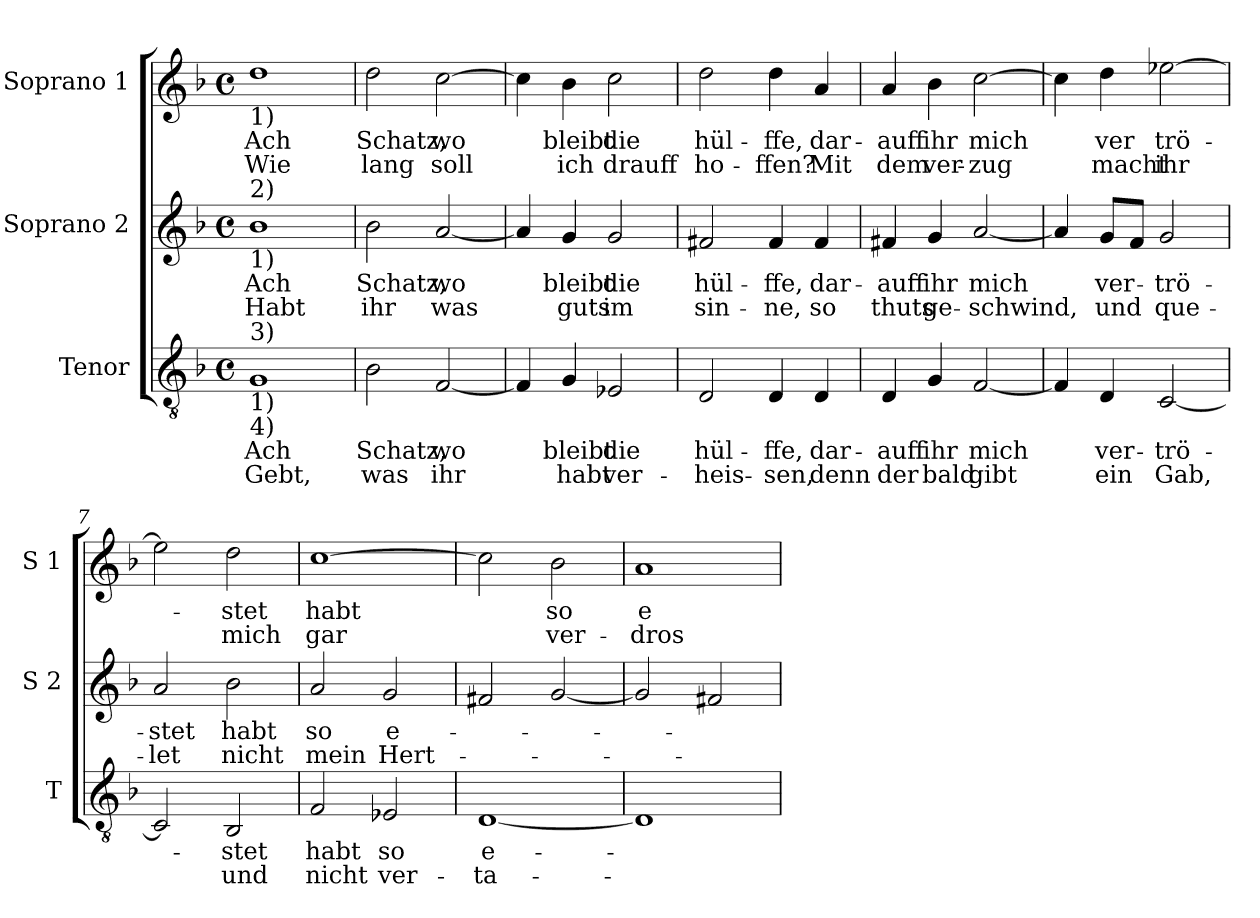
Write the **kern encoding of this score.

**kern	**text	**text	**kern	**text	**text	**kern	**text	**text
*part3	*part3	*part3	*part2	*part2	*part2	*part1	*part1	*part1
*staff3	*staff3	*staff3	*staff2	*staff2	*staff2	*staff1	*staff1	*staff1
*I"Tenor	*	*	*I"Soprano 2	*	*	*I"Soprano 1	*	*
*I'T	*	*	*I'S 2	*	*	*I'S 1	*	*
*clefGv2	*	*	*clefG2	*	*	*clefG2	*	*
*k[b-]	*	*	*k[b-]	*	*	*k[b-]	*	*
*F:	*	*	*F:	*	*	*F:	*	*
*M4/4	*	*	*M4/4	*	*	*M4/4	*	*
*met(c)	*	*	*met(c)	*	*	*met(c)	*	*
=1	=1	=1	=1	=1	=1	=1	=1	=1
!	!	!	!	!	!	!LO:TX:b:t=1)	!	!
!	!	!	!LO:TX:a:t=2)	!	!	!	!	!
!	!	!	!LO:TX:b:t=1)	!	!	!	!	!
!LO:TX:a:t=3)	!	!	!	!	!	!	!	!
!LO:TX:b:t=1)	!	!	!	!	!	!	!	!
!LO:TX:b:t=4)	!	!	!	!	!	!	!	!
!	!LO:LY:b	!LO:LY:b	!	!LO:LY:b	!LO:LY:b	!	!LO:LY:b	!LO:LY:b
1G	Ach	Gebt,	1b-	Ach	Habt	1dd	Ach	Wie
=2	=2	=2	=2	=2	=2	=2	=2	=2
!	!LO:LY:b	!LO:LY:b	!	!LO:LY:b	!LO:LY:b	!	!LO:LY:b	!LO:LY:b
2B-\	Schatz,	was	2b-\	Schatz,	ihr	2dd\	Schatz,	lang
!	!LO:LY:b	!LO:LY:b	!	!LO:LY:b	!LO:LY:b	!	!LO:LY:b	!LO:LY:b
[2F/	wo	ihr	[2a/	wo	was	[2cc\	wo	soll
=3	=3	=3	=3	=3	=3	=3	=3	=3
4F/]	.	.	4a/]	.	.	4cc\]	.	.
!	!LO:LY:b	!LO:LY:b	!	!LO:LY:b	!LO:LY:b	!	!LO:LY:b	!LO:LY:b
4G/	bleibt	habt	4g/	bleibt	guts	4b-\	bleibt	ich
!	!LO:LY:b	!LO:LY:b	!	!LO:LY:b	!LO:LY:b	!	!LO:LY:b	!LO:LY:b
2E-X/	die	ver-	2g/	die	im	2cc\	die	drauff
=4	=4	=4	=4	=4	=4	=4	=4	=4
!	!LO:LY:b	!LO:LY:b	!	!LO:LY:b	!LO:LY:b	!	!LO:LY:b	!LO:LY:b
2D/	hül-	-heis-	2f#X/	hül-	sin-	2dd\	hül-	ho-
!	!LO:LY:b	!LO:LY:b	!	!LO:LY:b	!LO:LY:b	!	!LO:LY:b	!LO:LY:b
4D/	-ffe,	-sen,	4f#/	-ffe,	-ne,	4dd\	-ffe,	-ffen?
!	!LO:LY:b	!LO:LY:b	!	!LO:LY:b	!LO:LY:b	!	!LO:LY:b	!LO:LY:b
4D/	dar-	denn	4f#/	dar-	so	4a/	dar-	Mit
=5	=5	=5	=5	=5	=5	=5	=5	=5
!	!LO:LY:b	!LO:LY:b	!	!LO:LY:b	!LO:LY:b	!	!LO:LY:b	!LO:LY:b
4D/	-auff	der	4f#X/	-auff	thuts	4a/	-auff	dem
!	!LO:LY:b	!LO:LY:b	!	!LO:LY:b	!LO:LY:b	!	!LO:LY:b	!LO:LY:b
4G/	ihr	bald	4g/	ihr	ge-	4b-\	ihr	ver-
!	!LO:LY:b	!LO:LY:b	!	!LO:LY:b	!LO:LY:b	!	!LO:LY:b	!LO:LY:b
[2F/	mich	gibt	[2a/	mich	-schwind,	[2cc\	mich	-zug
!!LO:LB:g=z
=6	=6	=6	=6	=6	=6	=6	=6	=6
4F/]	.	.	4a/]	.	.	4cc\]	.	.
!	!LO:LY:b	!LO:LY:b	!	!LO:LY:b	!LO:LY:b	!	!LO:LY:b	!LO:LY:b
4D/	ver-	ein	8g/L	ver-	und	4dd\	ver	macht
.	.	.	8f/J	.	.	.	.	.
!	!LO:LY:b	!LO:LY:b	!	!LO:LY:b	!LO:LY:b	!	!LO:LY:b	!LO:LY:b
[2C/	-trö-	Gab,	2g/	-trö-	que-	[2ee-X\	trö-	ihr
=7	=7	=7	=7	=7	=7	=7	=7	=7
!	!	!	!	!LO:LY:b	!LO:LY:b	!	!	!
2C/]	.	.	2a/	-stet	-let	2ee-\]	.	.
!	!LO:LY:b	!LO:LY:b	!	!LO:LY:b	!LO:LY:b	!	!LO:LY:b	!LO:LY:b
2BB-/	-stet	und	2b-\	habt	nicht	2dd\	-stet	mich
=8	=8	=8	=8	=8	=8	=8	=8	=8
!	!LO:LY:b	!LO:LY:b	!	!LO:LY:b	!LO:LY:b	!	!LO:LY:b	!LO:LY:b
2F/	habt	nicht	2a/	so	mein	[1cc	habt	gar
!	!LO:LY:b	!LO:LY:b	!	!LO:LY:b	!LO:LY:b	!	!	!
2E-X/	so	ver-	2g/	e-	Hert-	.	.	.
=9	=9	=9	=9	=9	=9	=9	=9	=9
!	!LO:LY:b	!LO:LY:b	!	!	!	!	!	!
[1D	e-	-ta-	2f#X/	.	.	2cc\]	.	.
!	!	!	!	!	!	!	!LO:LY:b	!LO:LY:b
.	.	.	[2g/	.	.	2b-\	so	ver-
=10	=10	=10	=10	=10	=10	=10	=10	=10
!	!	!	!	!	!	!	!LO:LY:b	!LO:LY:b
1D]	.	.	2g/]	.	.	1a	e-	-dros-
.	.	.	2f#X/	.	.	.	.	.
=	=	=	=	=	=	=	=	=
*-	*-	*-	*-	*-	*-	*-	*-	*-
